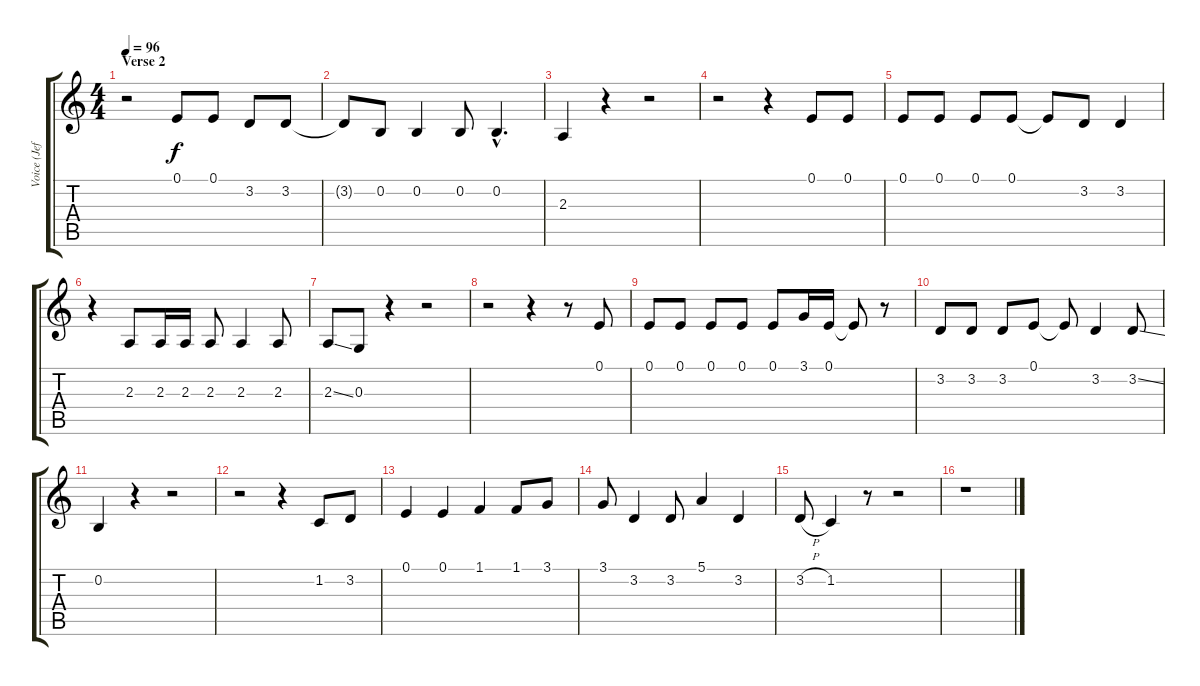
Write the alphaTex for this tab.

\track ("Voice (Jeff)" "Voice (Jef") {instrument synthvoice}
\staff {score tabs}
\tuning (E4 B3 G3 D3 A2 E2) {hide}
\ts (4 4)
\section ("" "Verse 2")
\tempo 96
\clef g2
\ks c
r.2{dy f} 0.1.8 0.1.8 3.2.8 3.2.8 |
3.2{t}.8 0.2.8 0.2.4 0.2.8 0.2{hac}.4{d} |
2.3.4 r.4 r.2 |
r.2 r.4 0.1.8 0.1.8 |
0.1.8 0.1.8 0.1.8 0.1.8 0.1{t}.8 3.2.8 3.2.4 |
r.4 2.3.8 2.3.16 2.3.16 2.3.8 2.3.4 2.3.8 |
2.3{ss}.8 0.3.8 r.4 r.2 |
r.2 r.4 r.8 0.1.8 |
0.1.8 0.1.8 0.1.8 0.1.8 0.1.8 3.1.16 0.1.16 0.1{t}.8 r.8 |
3.2.8 3.2.8 3.2.8 0.1.8 0.1{t}.8 3.2.4 3.2{ss}.8 |
0.2.4 r.4 r.2 |
r.2 r.4 1.2.8 3.2.8 |
0.1.4 0.1.4 1.1.4 1.1.8 3.1.8 |
3.1.8 3.2.4 3.2.8 5.1.4 3.2.4 |
3.2{h}.8 1.2.4 r.8 r.2 |
r.1
